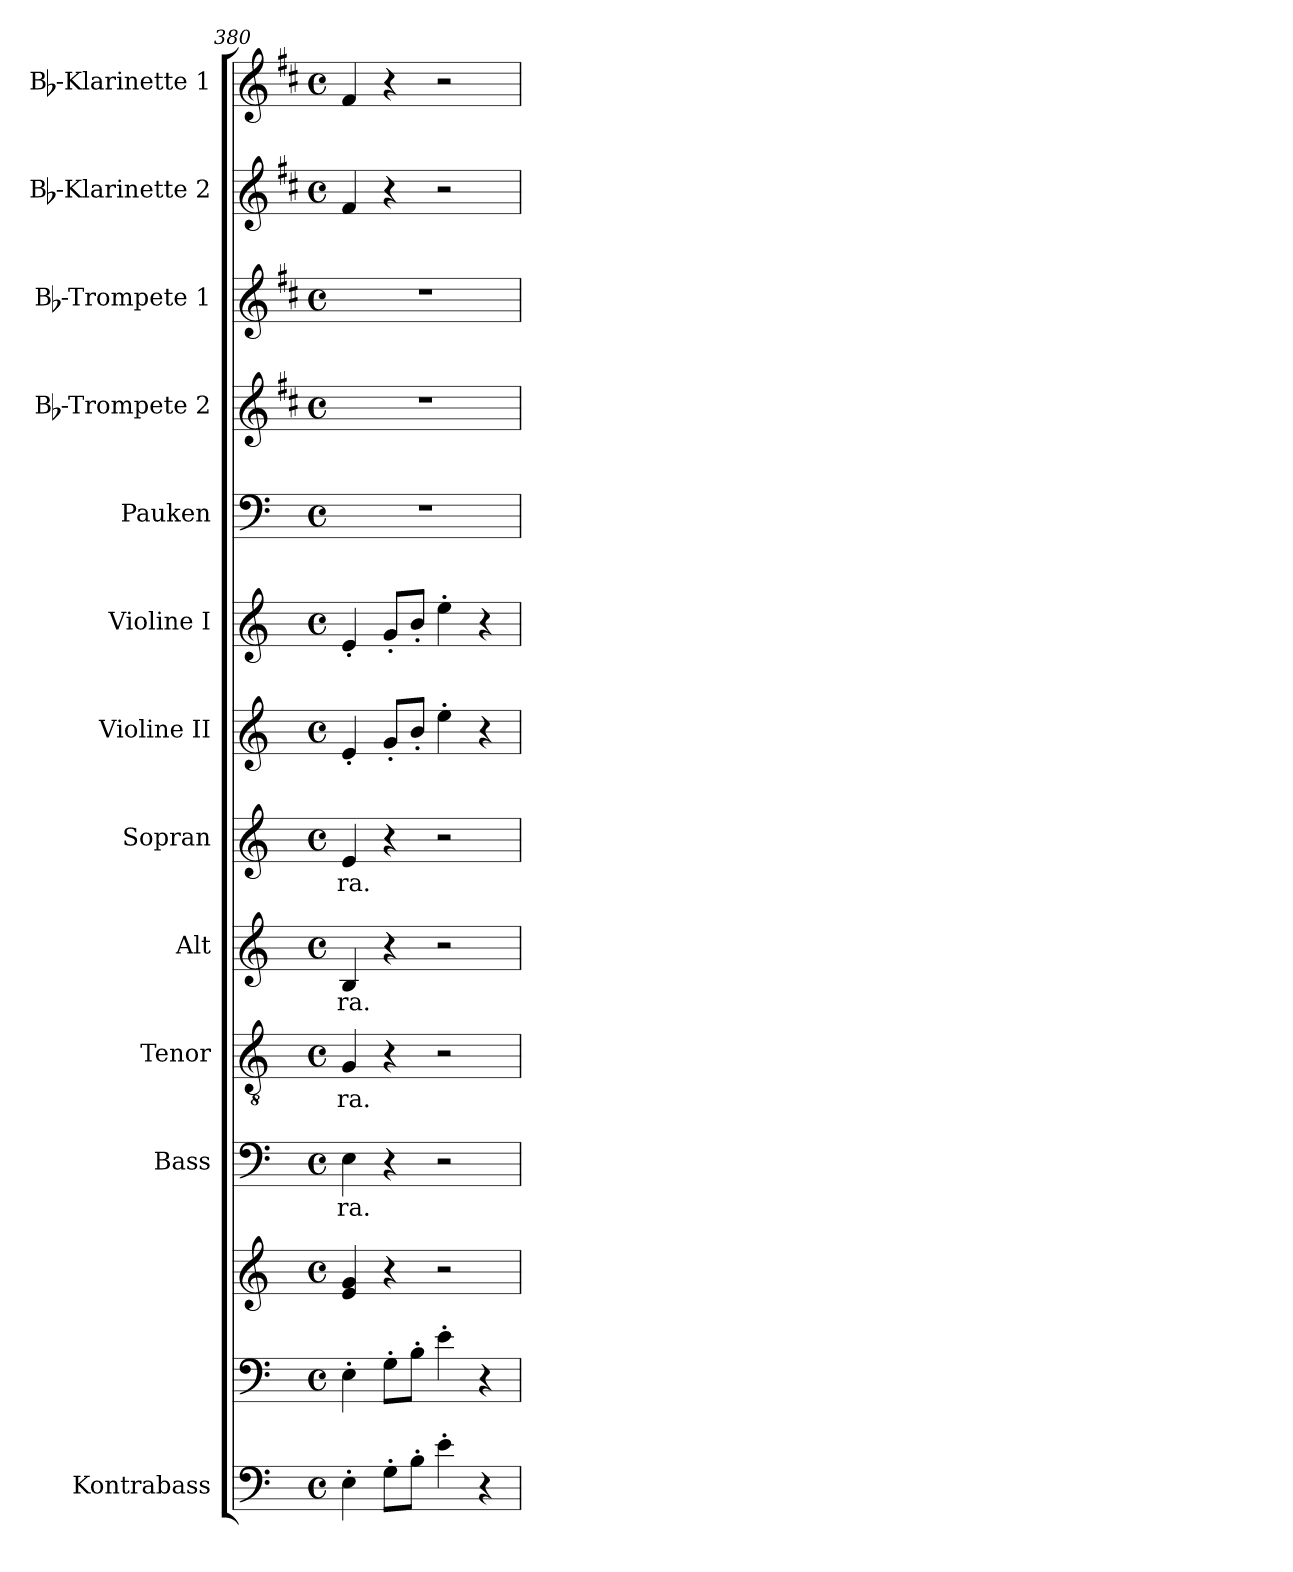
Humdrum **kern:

**kern	**kern	**kern	**kern	**text	**kern	**text	**kern	**text	**kern	**text	**kern	**kern	**kern	**kern	**kern	**kern	**kern
*part13	*part12	*part12	*part11	*part11	*part10	*part10	*part9	*part9	*part8	*part8	*part7	*part6	*part5	*part4	*part3	*part2	*part1
*staff14	*staff13	*staff12	*staff11	*staff11	*staff10	*staff10	*staff9	*staff9	*staff8	*staff8	*staff7	*staff6	*staff5	*staff4	*staff3	*staff2	*staff1
*I"Kontrabass	*	*	*I"Bass	*	*I"Tenor	*	*I"Alt	*	*I"Sopran	*	*I"Violine II	*I"Violine I	*I"Pauken	*I"Bb-Trompete 2	*I"Bb-Trompete 1	*I"Bb-Klarinette 2	*I"Bb-Klarinette 1
*I'Kb.	*	*	*I'B.	*	*I'T.	*	*I'A.	*	*I'S.	*	*I'Vl. II	*I'Vl. I	*I'Pk.	*I'Bb Trp. 2	*I'Bb Trp. 1	*I'Bb Kl. 2	*I'Bb Kl. 1
*clefF4	*clefF4	*clefG2	*clefF4	*	*clefGv2	*	*clefG2	*	*clefG2	*	*clefG2	*clefG2	*clefF4	*clefG2	*clefG2	*clefG2	*clefG2
*ITrd7c12	*	*	*	*	*	*	*	*	*	*	*	*	*	*ITrd1c2	*ITrd1c2	*ITrd1c2	*ITrd1c2
*k[]	*k[]	*k[]	*k[]	*	*k[]	*	*k[]	*	*k[]	*	*k[]	*k[]	*k[]	*k[]	*k[]	*k[]	*k[]
*C:	*C:	*C:	*C:	*	*C:	*	*C:	*	*C:	*	*C:	*C:	*C:	*C:	*C:	*C:	*C:
*M4/4	*M4/4	*M4/4	*M4/4	*	*M4/4	*	*M4/4	*	*M4/4	*	*M4/4	*M4/4	*M4/4	*M4/4	*M4/4	*M4/4	*M4/4
*met(c)	*met(c)	*met(c)	*met(c)	*	*met(c)	*	*met(c)	*	*met(c)	*	*met(c)	*met(c)	*met(c)	*met(c)	*met(c)	*met(c)	*met(c)
=380	=380	=380	=380	=380	=380	=380	=380	=380	=380	=380	=380	=380	=380	=380	=380	=380	=380
!	!	!	!	!LO:LY:b	!	!LO:LY:b	!	!LO:LY:b	!	!LO:LY:b	!	!	!	!	!	!	!
4EE'>\	4E'>\	4e/ 4g/	4E\	-ra.	4G/	-ra.	4B/	-ra.	4e/	-ra.	4e'</	4e'</	1r	1r	1r	4e/	4e/
8GG'>\L	8G'>\L	4r	4r	.	4r	.	4r	.	4r	.	8g'</L	8g'</L	.	.	.	4r	4r
8BB'>\J	8B'>\J	.	.	.	.	.	.	.	.	.	8b'</J	8b'</J	.	.	.	.	.
4E'>\	4e'>\	2r	2r	.	2r	.	2r	.	2r	.	4ee'>\	4ee'>\	.	.	.	2r	2r
4r	4r	.	.	.	.	.	.	.	.	.	4r	4r	.	.	.	.	.
=	=	=	=	=	=	=	=	=	=	=	=	=	=	=	=	=	=
*-	*-	*-	*-	*-	*-	*-	*-	*-	*-	*-	*-	*-	*-	*-	*-	*-	*-
